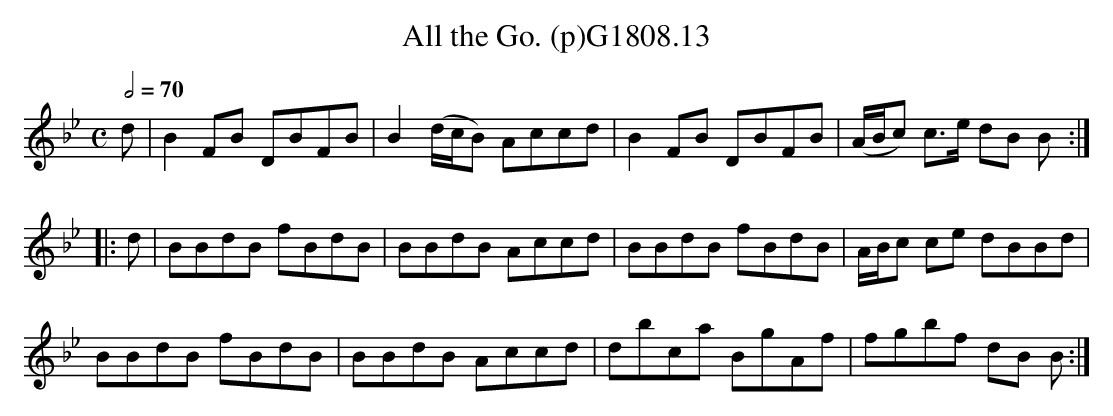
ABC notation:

X:1
T:All the Go. (p)G1808.13
M:C
L:1/8
Q:1/2=70
K:Bb
d|B2 FB DBFB|B2 (d/c/B) Accd|B2 FB DBFB|(A/B/c) c>e dB B:|
|:d|BBdB fBdB|BBdB Accd|BBdB fBdB|A/B/c ce dBBd|
BBdB fBdB|BBdB Accd|dbca BgAf|fgbf dB B:|
